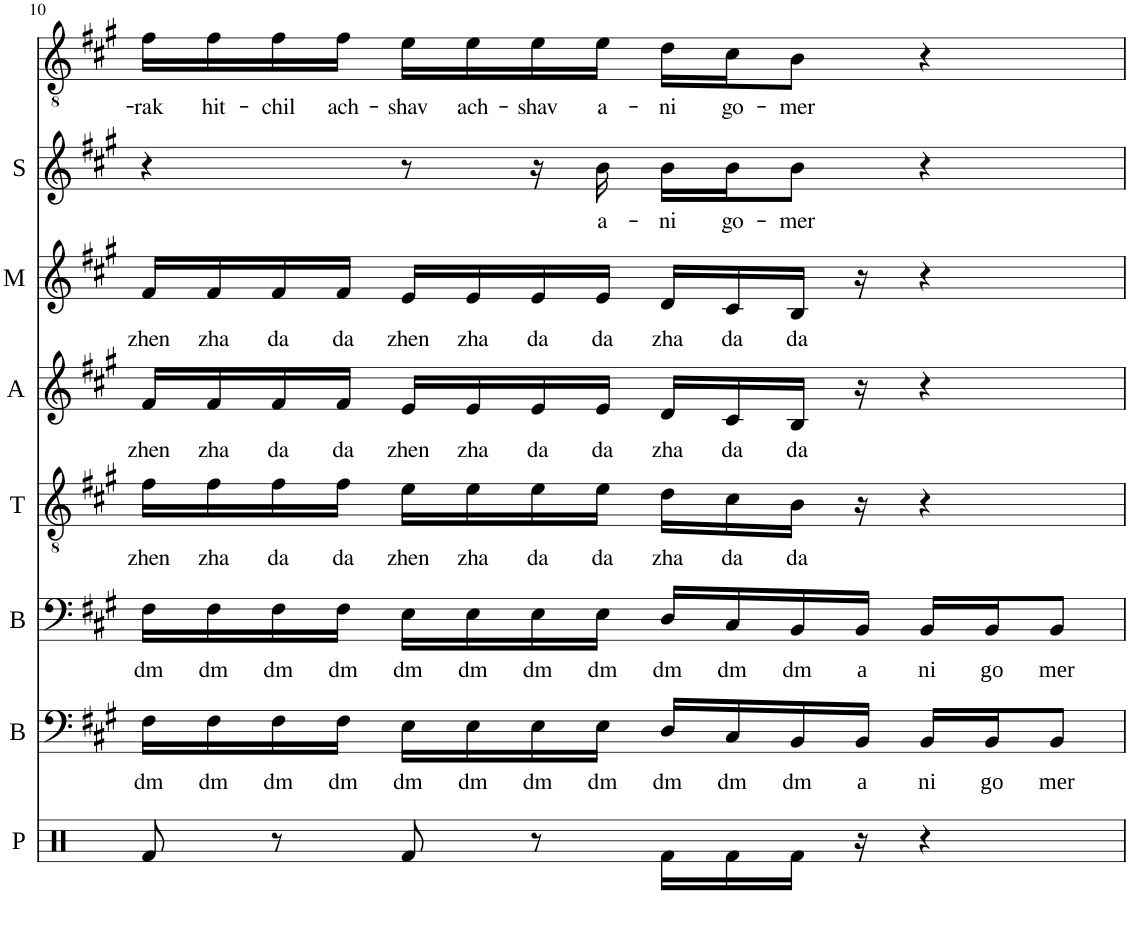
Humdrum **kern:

**kern	**kern	**text	**kern	**text	**kern	**text	**kern	**text	**kern	**text	**kern	**text	**kern	**text
*part8	*part7	*part7	*part6	*part6	*part5	*part5	*part4	*part4	*part3	*part3	*part2	*part2	*part1	*part1
*staff8	*staff7	*staff7	*staff6	*staff6	*staff5	*staff5	*staff4	*staff4	*staff3	*staff3	*staff2	*staff2	*staff1	*staff1
*I"Perc	*I"Bass	*	*I"Baritone	*	*I"Tenor	*	*I"Alto	*	*I"Mezzo	*	*I"Soprano	*	*I"Solo	*
*I'P	*I'B	*	*I'B	*	*I'T	*	*I'A	*	*I'M	*	*I'S	*	*	*
!!LO:PB:g=z
*clefX	*clefF4	*	*clefF4	*	*clefGv2	*	*clefG2	*	*clefG2	*	*clefG2	*	*clefGv2	*
*k[]	*k[f#c#g#]	*	*k[f#c#g#]	*	*k[f#c#g#]	*	*k[f#c#g#]	*	*k[f#c#g#]	*	*k[f#c#g#]	*	*k[f#c#g#]	*
*M4/4	*M4/4	*	*M4/4	*	*M4/4	*	*M4/4	*	*M4/4	*	*M4/4	*	*M4/4	*
=10	=10	=10	=10	=10	=10	=10	=10	=10	=10	=10	=10	=10	=10	=10
!	!	!LO:LY:b	!	!LO:LY:b	!	!LO:LY:b	!	!LO:LY:b	!	!LO:LY:b	!	!	!	!LO:LY:b
8Rf/	16F#\LL	dm	16F#\LL	dm	16f#\LL	zhen	16f#/LL	zhen	16f#/LL	zhen	4r	.	16f#\LL	-rak
!	!	!LO:LY:b	!	!LO:LY:b	!	!LO:LY:b	!	!LO:LY:b	!	!LO:LY:b	!	!	!	!LO:LY:b
.	16F#\	dm	16F#\	dm	16f#\	zha	16f#/	zha	16f#/	zha	.	.	16f#\	hit-
!	!	!LO:LY:b	!	!LO:LY:b	!	!LO:LY:b	!	!LO:LY:b	!	!LO:LY:b	!	!	!	!LO:LY:b
8r	16F#\	dm	16F#\	dm	16f#\	da	16f#/	da	16f#/	da	.	.	16f#\	-chil
!	!	!LO:LY:b	!	!LO:LY:b	!	!LO:LY:b	!	!LO:LY:b	!	!LO:LY:b	!	!	!	!LO:LY:b
.	16F#\JJ	dm	16F#\JJ	dm	16f#\JJ	da	16f#/JJ	da	16f#/JJ	da	.	.	16f#\JJ	ach-
!	!	!LO:LY:b	!	!LO:LY:b	!	!LO:LY:b	!	!LO:LY:b	!	!LO:LY:b	!	!	!	!LO:LY:b
8Rf/	16E\LL	dm	16E\LL	dm	16e\LL	zhen	16e/LL	zhen	16e/LL	zhen	8r	.	16e\LL	-shav
!	!	!LO:LY:b	!	!LO:LY:b	!	!LO:LY:b	!	!LO:LY:b	!	!LO:LY:b	!	!	!	!LO:LY:b
.	16E\	dm	16E\	dm	16e\	zha	16e/	zha	16e/	zha	.	.	16e\	ach-
!	!	!LO:LY:b	!	!LO:LY:b	!	!LO:LY:b	!	!LO:LY:b	!	!LO:LY:b	!	!	!	!LO:LY:b
8r	16E\	dm	16E\	dm	16e\	da	16e/	da	16e/	da	16r	.	16e\	-shav
!	!	!LO:LY:b	!	!LO:LY:b	!	!LO:LY:b	!	!LO:LY:b	!	!LO:LY:b	!	!LO:LY:b	!	!LO:LY:b
.	16E\JJ	dm	16E\JJ	dm	16e\JJ	da	16e/JJ	da	16e/JJ	da	16b\	a-	16e\JJ	a-
!	!	!LO:LY:b	!	!LO:LY:b	!	!LO:LY:b	!	!LO:LY:b	!	!LO:LY:b	!	!LO:LY:b	!	!LO:LY:b
16Rf\LL	16D/LL	dm	16D/LL	dm	16d\LL	zha	16d/LL	zha	16d/LL	zha	16b\LL	-ni	16d\LL	-ni
!	!	!LO:LY:b	!	!LO:LY:b	!	!LO:LY:b	!	!LO:LY:b	!	!LO:LY:b	!	!LO:LY:b	!	!LO:LY:b
16Rf\	16C#/	dm	16C#/	dm	16c#\	da	16c#/	da	16c#/	da	16b\J	go-	16c#\J	go-
!	!	!LO:LY:b	!	!LO:LY:b	!	!LO:LY:b	!	!LO:LY:b	!	!LO:LY:b	!	!LO:LY:b	!	!LO:LY:b
16Rf\JJ	16BB/	dm	16BB/	dm	16B\JJ	da	16B/JJ	da	16B/JJ	da	8b\J	-mer	8B\J	-mer
!	!	!LO:LY:b	!	!LO:LY:b	!	!	!	!	!	!	!	!	!	!
16r	16BB/JJ	a	16BB/JJ	a	16r	.	16r	.	16r	.	.	.	.	.
!	!	!LO:LY:b	!	!LO:LY:b	!	!	!	!	!	!	!	!	!	!
4r	16BB/LL	ni	16BB/LL	ni	4r	.	4r	.	4r	.	4r	.	4r	.
!	!	!LO:LY:b	!	!LO:LY:b	!	!	!	!	!	!	!	!	!	!
.	16BB/J	go	16BB/J	go	.	.	.	.	.	.	.	.	.	.
!	!	!LO:LY:b	!	!LO:LY:b	!	!	!	!	!	!	!	!	!	!
.	8BB/J	mer	8BB/J	mer	.	.	.	.	.	.	.	.	.	.
=	=	=	=	=	=	=	=	=	=	=	=	=	=	=
*-	*-	*-	*-	*-	*-	*-	*-	*-	*-	*-	*-	*-	*-	*-
